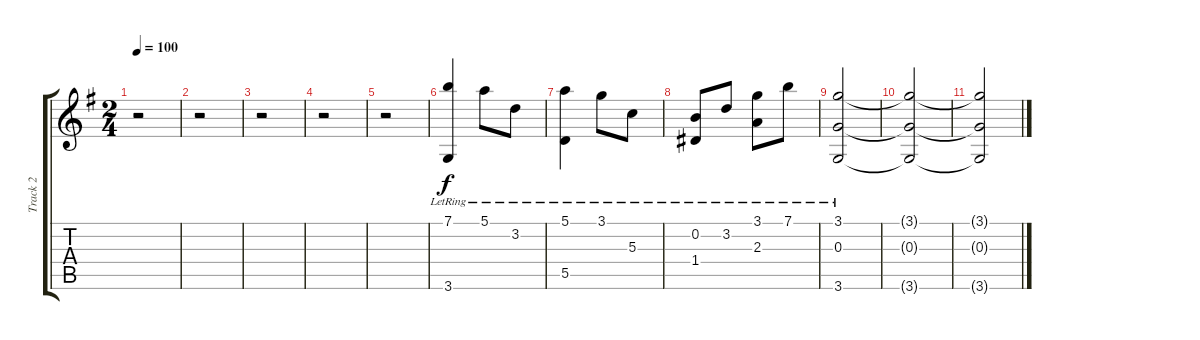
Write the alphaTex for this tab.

\track ("Track 2" "Track 2") {instrument acousticguitarnylon}
\staff {score tabs}
\tuning (E4 B3 G3 D3 A2 E2) {hide}
\ts (2 4)
\tempo 100
\clef g2
\ks g
r.2{dy f} |
r.2 |
r.2 |
r.2 |
r.2 |
(7.1{lr} 3.6{lr}).4 5.1{lr}.8 3.2{lr}.8 |
(5.1{lr} 5.5{lr}).4 3.1{lr}.8 5.3{lr}.8 |
(0.2{lr} 1.4{lr}).8 3.2{lr}.8 (3.1{lr} 2.3{lr}).8 7.1{lr}.8 |
(3.1{lr} 0.3{lr} 3.6{lr}).2 |
(3.1{t} 0.3{t} 3.6{t}).2 |
(3.1{t} 0.3{t} 3.6{t}).2
